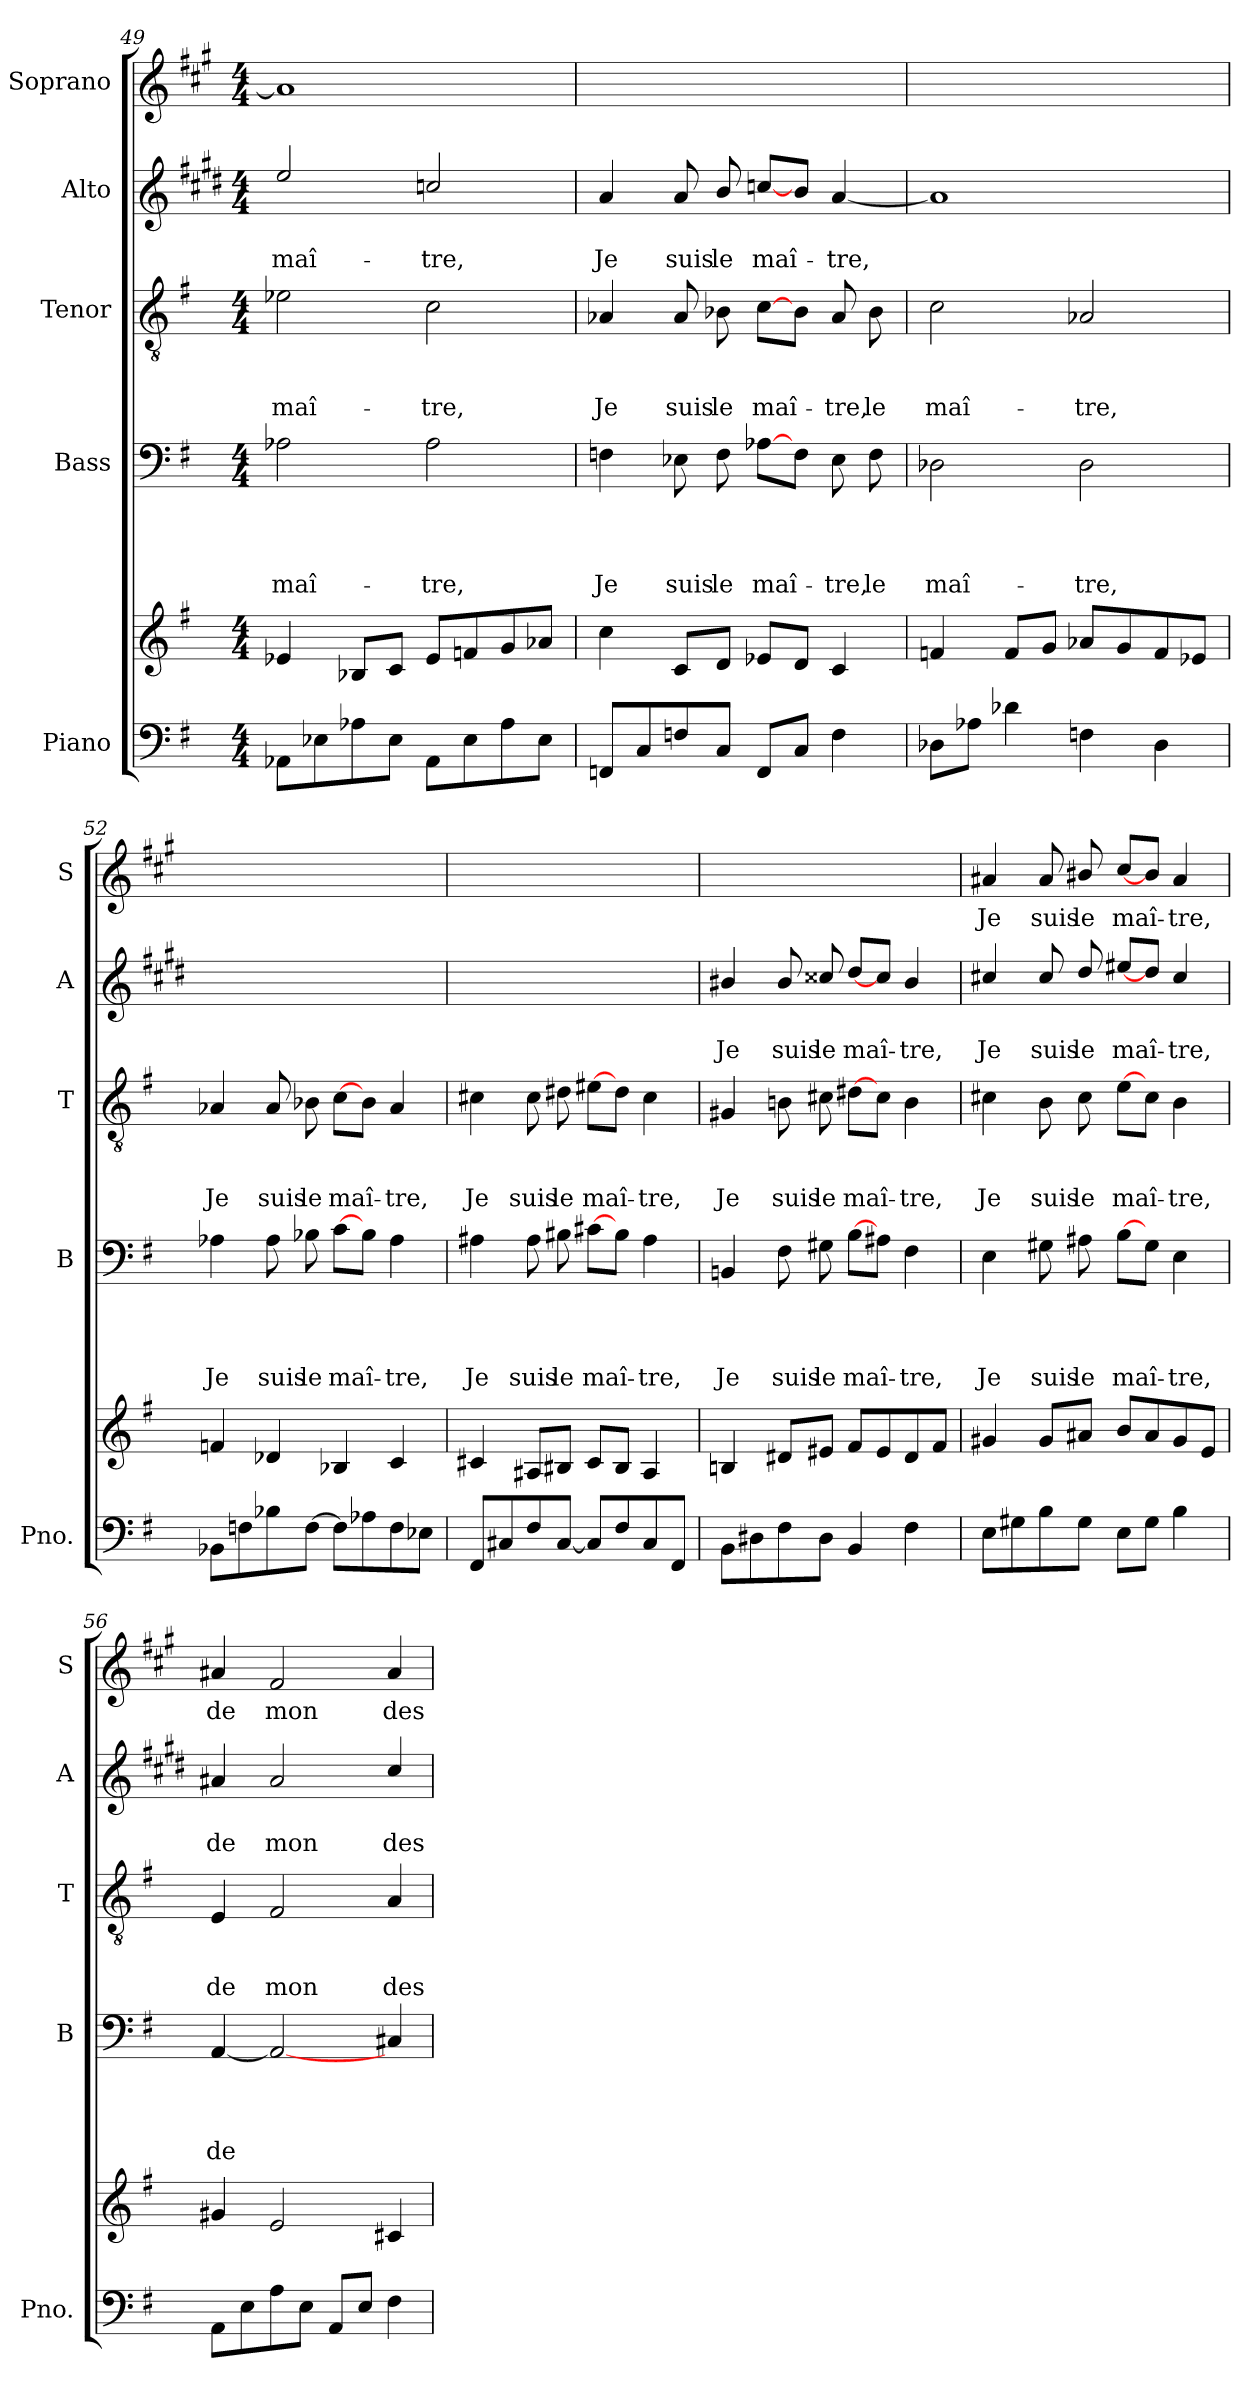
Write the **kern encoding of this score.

**kern	**kern	**kern	**text	**text	**text	**text	**kern	**text	**text	**text	**kern	**text	**text	**kern	**text
*part5	*part5	*part4	*part4	*part4	*part4	*part4	*part3	*part3	*part3	*part3	*part2	*part2	*part2	*part1	*part1
*staff6	*staff5	*staff4	*staff4	*staff4	*staff4	*staff4	*staff3	*staff3	*staff3	*staff3	*staff2	*staff2	*staff2	*staff1	*staff1
*I"Piano	*	*I"Bass	*	*	*	*	*I"Tenor	*	*	*	*I"Alto	*	*	*I"Soprano	*
*I'Pno.	*	*I'B	*	*	*	*	*I'T	*	*	*	*I'A	*	*	*I'S	*
!!LO:PB:g=z
*clefF4	*clefG2	*clefF4	*	*	*	*	*clefGv2	*	*	*	*clefG2	*	*	*clefG2	*
*	*	*	*	*	*	*	*	*	*	*	*ITrd5c9	*	*	*ITrd1c2	*
*k[f#]	*k[f#]	*k[f#]	*	*	*	*	*k[f#]	*	*	*	*k[f#]	*	*	*k[f#]	*
*G:	*G:	*G:	*	*	*	*	*G:	*	*	*	*G:	*	*	*G:	*
*M4/4	*M4/4	*M4/4	*	*	*	*	*M4/4	*	*	*	*M4/4	*	*	*M4/4	*
=49	=49	=49	=49	=49	=49	=49	=49	=49	=49	=49	=49	=49	=49	=49	=49
!	!	!	!	!	!	!LO:LY:b	!	!	!	!LO:LY:b	!	!	!LO:LY:b	!	!
8AA-X\L	4e-X/	2A-X\	.	.	.	maî-	2e-X\	.	.	maî-	2g/	.	maî-	1g]	.
8E-X\	.	.	.	.	.	.	.	.	.	.	.	.	.	.	.
8A-X\	8B-X/L	.	.	.	.	.	.	.	.	.	.	.	.	.	.
8E-\J	8c/J	.	.	.	.	.	.	.	.	.	.	.	.	.	.
!	!	!	!	!	!	!LO:LY:b	!	!	!	!LO:LY:b	!	!	!LO:LY:b	!	!
8AA-\L	8e-/L	2A-\	.	.	.	-tre,	2c\	.	.	-tre,	2e-X/	.	-tre,	.	.
8E-\	8fn/	.	.	.	.	.	.	.	.	.	.	.	.	.	.
8A-\	8g/	.	.	.	.	.	.	.	.	.	.	.	.	.	.
8E-\J	8a-X/J	.	.	.	.	.	.	.	.	.	.	.	.	.	.
=50	=50	=50	=50	=50	=50	=50	=50	=50	=50	=50	=50	=50	=50	=50	=50
!	!	!	!	!	!	!LO:LY:b	!	!	!	!LO:LY:b	!	!	!LO:LY:b	!	!
8FFn/L	4cc\	4Fn\	.	.	.	Je	4A-X/	.	.	Je	4c/	.	Je	1ryy	.
8C/	.	.	.	.	.	.	.	.	.	.	.	.	.	.	.
!	!	!	!	!	!	!LO:LY:b	!	!	!	!LO:LY:b	!	!	!LO:LY:b	!	!
8Fn/	8c/L	8E-X\	.	.	.	suis	8A-/	.	.	suis	8c/	.	suis	.	.
!	!	!	!	!	!	!LO:LY:b	!	!	!	!LO:LY:b	!	!	!LO:LY:b	!	!
8C/J	8d/J	8F\	.	.	.	le	8B-X\	.	.	le	8d/	.	le	.	.
!	!	!	!	!	!	!LO:LY:b	!	!	!	!LO:LY:b	!	!	!LO:LY:b	!	!
8FF/L	8e-X/L	[8A-X\L	.	.	.	maî-	[8c\L	.	.	maî-	[8e-X/L	.	maî-	.	.
8C/J	8d/J	8F\J	.	.	.	.	8B-\J	.	.	.	8d/J	.	.	.	.
!	!	!	!	!	!	!LO:LY:b	!	!	!	!LO:LY:b	!	!	!LO:LY:b	!	!
4F\	4c/	8E-\	.	.	.	-tre,	8A-/	.	.	-tre,	[4c/	.	-tre,	.	.
!	!	!	!	!	!	!LO:LY:b	!	!	!	!LO:LY:b	!	!	!	!	!
.	.	8F\	.	.	.	le	8B-\	.	.	le	.	.	.	.	.
=51	=51	=51	=51	=51	=51	=51	=51	=51	=51	=51	=51	=51	=51	=51	=51
!	!	!	!	!	!	!LO:LY:b	!	!	!	!LO:LY:b	!	!	!	!	!
8D-X\L	4fn/	2D-X\	.	.	.	maî-	2c\	.	.	maî-	1c]	.	.	1ryy	.
8A-X\J	.	.	.	.	.	.	.	.	.	.	.	.	.	.	.
4d-X\	8f/L	.	.	.	.	.	.	.	.	.	.	.	.	.	.
.	8g/J	.	.	.	.	.	.	.	.	.	.	.	.	.	.
!	!	!	!	!	!	!LO:LY:b	!	!	!	!LO:LY:b	!	!	!	!	!
4Fn\	8a-X/L	2D-\	.	.	.	-tre,	2A-X/	.	.	-tre,	.	.	.	.	.
.	8g/	.	.	.	.	.	.	.	.	.	.	.	.	.	.
4D-\	8f/	.	.	.	.	.	.	.	.	.	.	.	.	.	.
.	8e-X/J	.	.	.	.	.	.	.	.	.	.	.	.	.	.
=52	=52	=52	=52	=52	=52	=52	=52	=52	=52	=52	=52	=52	=52	=52	=52
!	!	!	!	!	!	!LO:LY:b	!	!	!	!LO:LY:b	!	!	!	!	!
8BB-X\L	4fn/	4A-X\	.	.	.	Je	4A-X/	.	.	Je	1ryy	.	.	1ryy	.
8Fn\	.	.	.	.	.	.	.	.	.	.	.	.	.	.	.
!	!	!	!	!	!	!LO:LY:b	!	!	!	!LO:LY:b	!	!	!	!	!
8B-X\	4d-X/	8A-\	.	.	.	suis	8A-/	.	.	suis	.	.	.	.	.
!	!	!	!	!	!	!LO:LY:b	!	!	!	!LO:LY:b	!	!	!	!	!
[8F\J	.	8B-X\	.	.	.	le	8B-X\	.	.	le	.	.	.	.	.
!	!	!	!	!	!	!LO:LY:b	!	!	!	!LO:LY:b	!	!	!	!	!
8F\L]	4B-X/	[8c\L	.	.	.	maî-	[8c\L	.	.	maî-	.	.	.	.	.
8A-X\	.	8B-\J	.	.	.	.	8B-\J	.	.	.	.	.	.	.	.
!	!	!	!	!	!	!LO:LY:b	!	!	!	!LO:LY:b	!	!	!	!	!
8F\	4c/	4A-\	.	.	.	-tre,	4A-/	.	.	-tre,	.	.	.	.	.
8E-X\J	.	.	.	.	.	.	.	.	.	.	.	.	.	.	.
!!LO:LB:g=z
=53	=53	=53	=53	=53	=53	=53	=53	=53	=53	=53	=53	=53	=53	=53	=53
!	!	!	!	!	!	!LO:LY:b	!	!	!	!LO:LY:b	!	!	!	!	!
8FF#/L	4c#X/	4A#X\	.	.	.	Je	4c#X\	.	.	Je	1ryy	.	.	1ryy	.
8C#X/	.	.	.	.	.	.	.	.	.	.	.	.	.	.	.
!	!	!	!	!	!	!LO:LY:b	!	!	!	!LO:LY:b	!	!	!	!	!
8F#/	8A#X/L	8A#\	.	.	.	suis	8c#\	.	.	suis	.	.	.	.	.
!	!	!	!	!	!	!LO:LY:b	!	!	!	!LO:LY:b	!	!	!	!	!
[8C#/J	8B#X/J	8B#X\	.	.	.	le	8d#X\	.	.	le	.	.	.	.	.
!	!	!	!	!	!	!LO:LY:b	!	!	!	!LO:LY:b	!	!	!	!	!
8C#/L]	8c#/L	[8c#X\L	.	.	.	maî-	[8e#X\L	.	.	maî-	.	.	.	.	.
8F#/	8B#/J	8B#\J	.	.	.	.	8d#\J	.	.	.	.	.	.	.	.
!	!	!	!	!	!	!LO:LY:b	!	!	!	!LO:LY:b	!	!	!	!	!
8C#/	4A#/	4A#\	.	.	.	-tre,	4c#\	.	.	-tre,	.	.	.	.	.
8FF#/J	.	.	.	.	.	.	.	.	.	.	.	.	.	.	.
=54	=54	=54	=54	=54	=54	=54	=54	=54	=54	=54	=54	=54	=54	=54	=54
!	!	!	!	!	!	!LO:LY:b	!	!	!	!LO:LY:b	!	!	!LO:LY:b	!	!
8BB\L	4Bni/	4BBni/	.	.	.	Je	4G#X/	.	.	Je	4d#X/	.	Je	1ryy	.
8D#X\	.	.	.	.	.	.	.	.	.	.	.	.	.	.	.
!	!	!	!	!	!	!LO:LY:b	!	!	!	!LO:LY:b	!	!	!LO:LY:b	!	!
8F#\	8d#X/L	8F#i\	.	.	.	suis	8Bni\	.	.	suis	8d#/	.	suis	.	.
!	!	!	!	!	!	!LO:LY:b	!	!	!	!LO:LY:b	!	!	!LO:LY:b	!	!
8D#\J	8e#X/J	8G#X\	.	.	.	le	8c#X\	.	.	le	8e#X/	.	le	.	.
!	!	!	!	!	!	!LO:LY:b	!	!	!	!LO:LY:b	!	!	!LO:LY:b	!	!
4BB/	8f#/L	[8B\L	.	.	.	maî-	[8d#X\L	.	.	maî-	[8f#i/L	.	maî-	.	.
.	8e#/	8A#X\J	.	.	.	.	8c#\J	.	.	.	8e#/J	.	.	.	.
!	!	!	!	!	!	!LO:LY:b	!	!	!	!LO:LY:b	!	!	!LO:LY:b	!	!
4F#\	8d#/	4F#\	.	.	.	-tre,	4B\	.	.	-tre,	4d#/	.	-tre,	.	.
.	8f#/J	.	.	.	.	.	.	.	.	.	.	.	.	.	.
=55	=55	=55	=55	=55	=55	=55	=55	=55	=55	=55	=55	=55	=55	=55	=55
!	!	!	!	!	!	!LO:LY:b	!	!	!	!LO:LY:b	!	!	!LO:LY:b	!	!LO:LY:b
8E\L	4g#X/	4E\	.	.	.	Je	4c#X\	.	.	Je	4eni/	.	Je	4g#X/	Je
8G#X\	.	.	.	.	.	.	.	.	.	.	.	.	.	.	.
!	!	!	!	!	!	!LO:LY:b	!	!	!	!LO:LY:b	!	!	!LO:LY:b	!	!LO:LY:b
8B\	8g#/L	8G#X\	.	.	.	suis	8B\	.	.	suis	8e/	.	suis	8g#/	suis
!	!	!	!	!	!	!LO:LY:b	!	!	!	!LO:LY:b	!	!	!LO:LY:b	!	!LO:LY:b
8G#\J	8a#X/J	8A#X\	.	.	.	le	8c#\	.	.	le	8f#/	.	le	8a#X/	le
!	!	!	!	!	!	!LO:LY:b	!	!	!	!LO:LY:b	!	!	!LO:LY:b	!	!LO:LY:b
8E\L	8b/L	[8B\L	.	.	.	maî-	[8e\L	.	.	maî-	[8g#X/L	.	maî-	[8b/L	maî-
8G#\J	8a#/	8G#\J	.	.	.	.	8c#\J	.	.	.	8f#/J	.	.	8a#/J	.
!	!	!	!	!	!	!LO:LY:b	!	!	!	!LO:LY:b	!	!	!LO:LY:b	!	!LO:LY:b
4B\	8g#/	4E\	.	.	.	-tre,	4B\	.	.	-tre,	4e/	.	-tre,	4g#/	-tre,
.	8e/J	.	.	.	.	.	.	.	.	.	.	.	.	.	.
=56	=56	=56	=56	=56	=56	=56	=56	=56	=56	=56	=56	=56	=56	=56	=56
!	!	!	!	!	!	!LO:LY:b	!	!	!	!LO:LY:b	!	!	!LO:LY:b	!	!LO:LY:b
8AA\L	4g#X/	[4AA/	.	.	.	de	4E/	.	.	de	4c#X/	.	de	4g#X/	de
8E\	.	.	.	.	.	.	.	.	.	.	.	.	.	.	.
!	!	!	!	!	!	!	!	!	!	!LO:LY:b	!	!	!LO:LY:b	!	!LO:LY:b
8A\	2e/	2AA/_	.	.	.	.	2F#/	.	.	mon	2c#/	.	mon	2e/	mon
8E\J	.	.	.	.	.	.	.	.	.	.	.	.	.	.	.
8AA/L	.	.	.	.	.	.	.	.	.	.	.	.	.	.	.
8E/J	.	.	.	.	.	.	.	.	.	.	.	.	.	.	.
!	!	!	!	!	!	!	!	!	!	!LO:LY:b	!	!	!LO:LY:b	!	!LO:LY:b
4F#\	4c#X/	4C#X/	.	.	.	.	4A/	.	.	des-	4e/	.	des-	4g#/	des-
=	=	=	=	=	=	=	=	=	=	=	=	=	=	=	=
*-	*-	*-	*-	*-	*-	*-	*-	*-	*-	*-	*-	*-	*-	*-	*-
